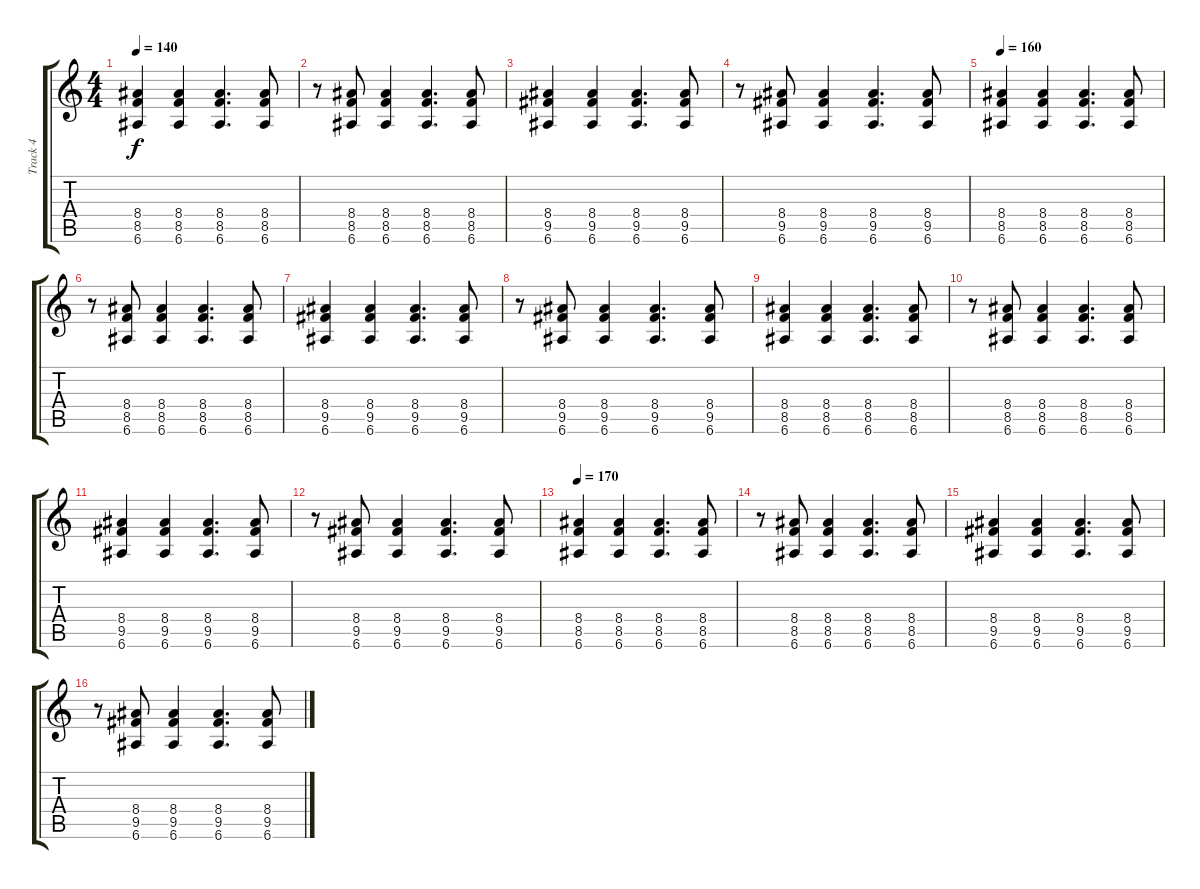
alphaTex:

\track ("Track 4" "Track 4") {instrument electricguitarclean}
\staff {score tabs}
\tuning (E4 B3 G3 D3 A2 E2) {hide}
\ts (4 4)
\tempo 140
\clef g2
\ks c
(8.4 8.5 6.6).4{dy f} (8.4 8.5 6.6).4 (8.4 8.5 6.6).4{d} (8.4 8.5 6.6).8 |
r.8 (8.4 8.5 6.6).8 (8.4 8.5 6.6).4 (8.4 8.5 6.6).4{d} (8.4 8.5 6.6).8 |
(8.4 9.5 6.6).4 (8.4 9.5 6.6).4 (8.4 9.5 6.6).4{d} (8.4 9.5 6.6).8 |
r.8 (8.4 9.5 6.6).8 (8.4 9.5 6.6).4 (8.4 9.5 6.6).4{d} (8.4 9.5 6.6).8 |
\tempo 160
(8.4 8.5 6.6).4 (8.4 8.5 6.6).4 (8.4 8.5 6.6).4{d} (8.4 8.5 6.6).8 |
r.8 (8.4 8.5 6.6).8 (8.4 8.5 6.6).4 (8.4 8.5 6.6).4{d} (8.4 8.5 6.6).8 |
(8.4 9.5 6.6).4 (8.4 9.5 6.6).4 (8.4 9.5 6.6).4{d} (8.4 9.5 6.6).8 |
r.8 (8.4 9.5 6.6).8 (8.4 9.5 6.6).4 (8.4 9.5 6.6).4{d} (8.4 9.5 6.6).8 |
(8.4 8.5 6.6).4 (8.4 8.5 6.6).4 (8.4 8.5 6.6).4{d} (8.4 8.5 6.6).8 |
r.8 (8.4 8.5 6.6).8 (8.4 8.5 6.6).4 (8.4 8.5 6.6).4{d} (8.4 8.5 6.6).8 |
(8.4 9.5 6.6).4 (8.4 9.5 6.6).4 (8.4 9.5 6.6).4{d} (8.4 9.5 6.6).8 |
r.8 (8.4 9.5 6.6).8 (8.4 9.5 6.6).4 (8.4 9.5 6.6).4{d} (8.4 9.5 6.6).8 |
\tempo 170
(8.4 8.5 6.6).4 (8.4 8.5 6.6).4 (8.4 8.5 6.6).4{d} (8.4 8.5 6.6).8 |
r.8 (8.4 8.5 6.6).8 (8.4 8.5 6.6).4 (8.4 8.5 6.6).4{d} (8.4 8.5 6.6).8 |
(8.4 9.5 6.6).4 (8.4 9.5 6.6).4 (8.4 9.5 6.6).4{d} (8.4 9.5 6.6).8 |
r.8 (8.4 9.5 6.6).8 (8.4 9.5 6.6).4 (8.4 9.5 6.6).4{d} (8.4 9.5 6.6).8
